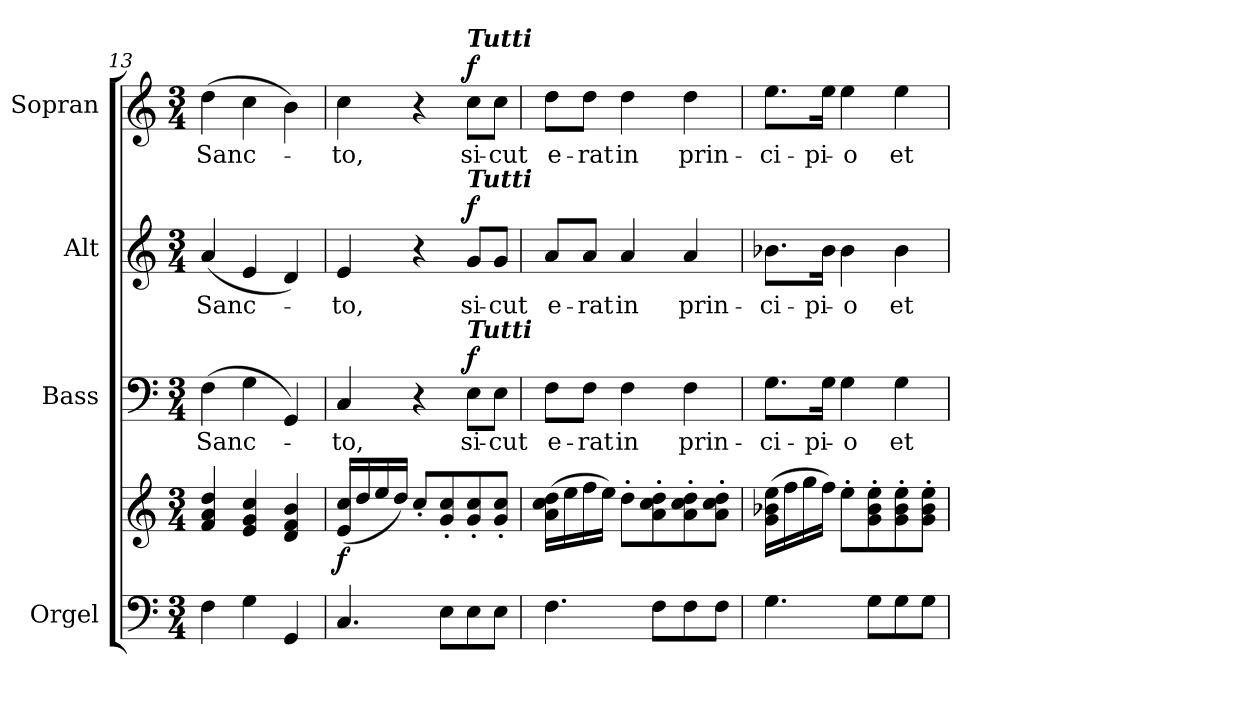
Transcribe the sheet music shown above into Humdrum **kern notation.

**kern	**kern	**dynam	**kern	**text	**dynam	**kern	**text	**dynam	**kern	**text	**dynam
*part4	*part4	*part4	*part3	*part3	*part3	*part2	*part2	*part2	*part1	*part1	*part1
*staff5	*staff4	*staff4/5	*staff3	*staff3	*staff3	*staff2	*staff2	*staff2	*staff1	*staff1	*staff1
*I"Orgel	*	*	*I"Bass	*	*	*I"Alt	*	*	*I"Sopran	*	*
*I'Org.	*	*	*I'B.	*	*	*I'A.	*	*	*I'S.	*	*
!!LO:PB:g=z
*clefF4	*clefG2	*	*clefF4	*	*	*clefG2	*	*	*clefG2	*	*
*k[]	*k[]	*	*k[]	*	*	*k[]	*	*	*k[]	*	*
*C:	*C:	*	*C:	*	*	*C:	*	*	*C:	*	*
*M3/4	*M3/4	*	*M3/4	*	*	*M3/4	*	*	*M3/4	*	*
=13	=13	=13	=13	=13	=13	=13	=13	=13	=13	=13	=13
!	!	!	!	!LO:LY:b	!	!	!LO:LY:b	!	!	!LO:LY:b	!
4F\	4f/ 4a/ 4dd/	.	(>4F\	Sanc-	.	(<4a/	Sanc-	.	(>4dd\	Sanc-	.
4G\	4e/ 4g/ 4cc/	.	4G\	.	.	4e/	.	.	4cc\	.	.
4GG/	4d/ 4f/ 4b/	.	4GG/)	.	.	4d/)	.	.	4b\)	.	.
=14	=14	=14	=14	=14	=14	=14	=14	=14	=14	=14	=14
!	!	!LO:DY:b	!	!LO:LY:b	!	!	!LO:LY:b	!	!	!LO:LY:b	!
4.C/	(<16e/ 16cc/LL	f	4C/	-to,	.	4e/	-to,	.	4cc\	-to,	.
.	16dd/	.	.	.	.	.	.	.	.	.	.
.	16ee/	.	.	.	.	.	.	.	.	.	.
.	16dd/JJ)	.	.	.	.	.	.	.	.	.	.
.	8cc'</L	.	4r	.	.	4r	.	.	4r	.	.
8E\L	8g/'< 8cc/'<	.	.	.	.	.	.	.	.	.	.
!	!	!	!	!	!	!	!	!	!LO:TX:a:Bi:t=Tutti	!	!
!	!	!	!	!	!	!LO:TX:a:Bi:t=Tutti	!	!	!	!	!
!	!	!	!LO:TX:a:Bi:t=Tutti	!	!	!	!	!	!	!	!
!	!	!	!	!LO:LY:b	!LO:DY:a	!	!LO:LY:b	!LO:DY:a	!	!LO:LY:b	!LO:DY:a
8E\	8g/'< 8cc/'<	.	8E\L	si-	f	8g/L	si-	f	8cc\L	si-	f
!	!	!	!	!LO:LY:b	!	!	!LO:LY:b	!	!	!LO:LY:b	!
8E\J	8g/'< 8cc/'<J	.	8E\J	-cut	.	8g/J	-cut	.	8cc\J	-cut	.
=15	=15	=15	=15	=15	=15	=15	=15	=15	=15	=15	=15
!	!	!	!	!LO:LY:b	!	!	!LO:LY:b	!	!	!LO:LY:b	!
4.F\	(>16a\ 16cc\ 16dd\LL	.	8F\L	e-	.	8a/L	e-	.	8dd\L	e-	.
.	16ee\	.	.	.	.	.	.	.	.	.	.
!	!	!	!	!LO:LY:b	!	!	!LO:LY:b	!	!	!LO:LY:b	!
.	16ff\	.	8F\J	-rat	.	8a/J	-rat	.	8dd\J	-rat	.
.	16ee\JJ)	.	.	.	.	.	.	.	.	.	.
!	!	!	!	!LO:LY:b	!	!	!LO:LY:b	!	!	!LO:LY:b	!
.	8dd'>\L	.	4F\	in	.	4a/	in	.	4dd\	in	.
8F\L	8a\'> 8cc\'> 8dd\'>	.	.	.	.	.	.	.	.	.	.
!	!	!	!	!LO:LY:b	!	!	!LO:LY:b	!	!	!LO:LY:b	!
8F\	8a\'> 8cc\'> 8dd\'>	.	4F\	prin-	.	4a/	prin-	.	4dd\	prin-	.
8F\J	8a\'> 8cc\'> 8dd\'>J	.	.	.	.	.	.	.	.	.	.
=16	=16	=16	=16	=16	=16	=16	=16	=16	=16	=16	=16
!	!	!	!	!LO:LY:b	!	!	!LO:LY:b	!	!	!LO:LY:b	!
4.G\	(>16g\ 16b-X\ 16ee\LL	.	8.G\L	-ci-	.	8.b-X\L	-ci-	.	8.ee\L	-ci-	.
.	16ff\	.	.	.	.	.	.	.	.	.	.
.	16gg\	.	.	.	.	.	.	.	.	.	.
!	!	!	!	!LO:LY:b	!	!	!LO:LY:b	!	!	!LO:LY:b	!
.	16ff\JJ)	.	16G\Jk	-pi-	.	16b-\Jk	-pi-	.	16ee\Jk	-pi-	.
!	!	!	!	!LO:LY:b	!	!	!LO:LY:b	!	!	!LO:LY:b	!
.	8ee'>\L	.	4G\	-o	.	4b-\	-o	.	4ee\	-o	.
8G\L	8g\'> 8b-\'> 8ee\'>	.	.	.	.	.	.	.	.	.	.
!	!	!	!	!LO:LY:b	!	!	!LO:LY:b	!	!	!LO:LY:b	!
8G\	8g\'> 8b-\'> 8ee\'>	.	4G\	et	.	4b-\	et	.	4ee\	et	.
8G\J	8g\'> 8b-\'> 8ee\'>J	.	.	.	.	.	.	.	.	.	.
=	=	=	=	=	=	=	=	=	=	=	=
*-	*-	*-	*-	*-	*-	*-	*-	*-	*-	*-	*-
